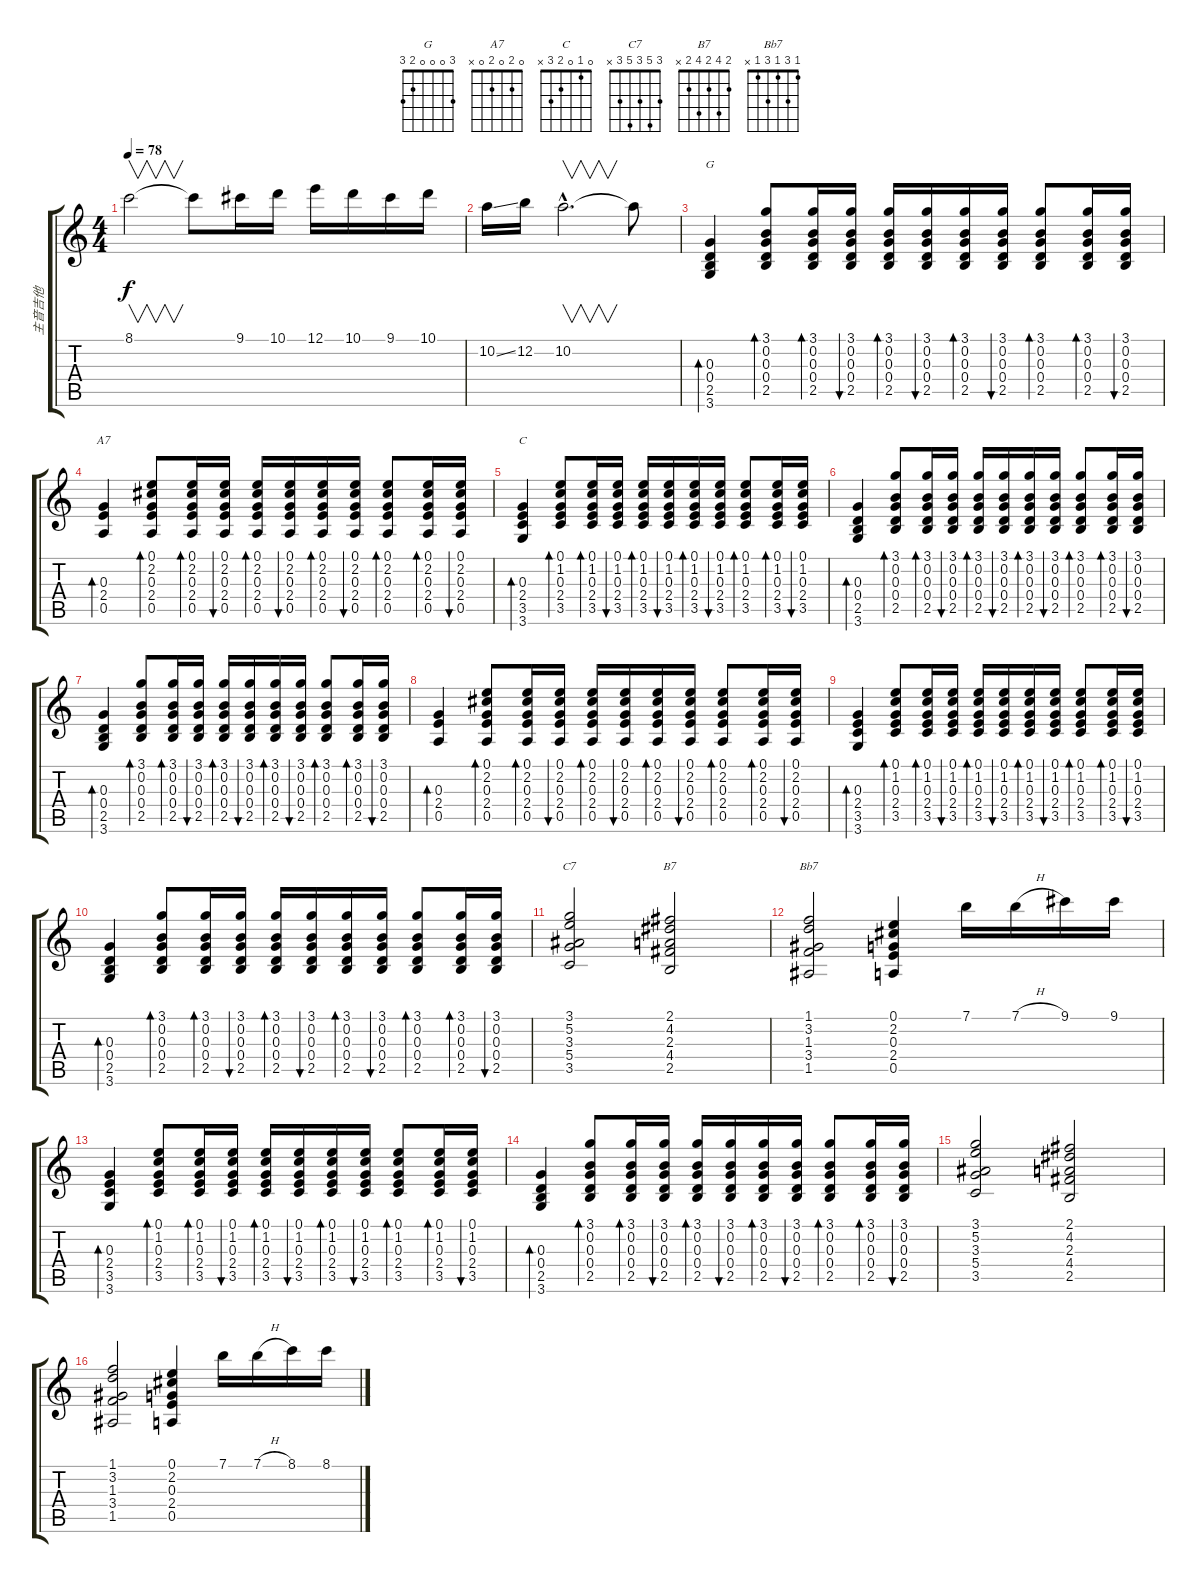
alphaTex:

\track ("主音吉他" "主音吉他") {instrument electricguitarjazz}
\staff {score tabs}
\tuning (E4 B3 G3 D3 A2 E2) {hide}
\chord ("G" 3 0 0 0 2 3)
\chord ("A7" 0 2 0 2 0 x)
\chord ("C" 0 1 0 2 3 x)
\chord ("C7" 3 5 3 5 3 x)
\chord ("B7" 2 4 2 4 2 x)
\chord ("Bb7" 1 3 1 3 1 x)
\ts (4 4)
\tempo 78
\clef g2
\ks c
8.1.2{v dy f} 8.1{t}.8 9.1.16 10.1.16 12.1.16 10.1.16 9.1.16 10.1.16 |
10.2{ss}.16 12.2.16 10.2{hac}.2{v d} 10.2{t}.8 |
(0.3 0.4 2.5 3.6).4{bd 60 ch "G"} (3.1 0.2 0.3 0.4 2.5).8{bd 60} (3.1 0.2 0.3 0.4 2.5).16{bd 60} (3.1 0.2 0.3 0.4 2.5).16{bu 60} (3.1 0.2 0.3 0.4 2.5).16{bd 60} (3.1 0.2 0.3 0.4 2.5).16{bu 60} (3.1 0.2 0.3 0.4 2.5).16{bd 60} (3.1 0.2 0.3 0.4 2.5).16{bu 60} (3.1 0.2 0.3 0.4 2.5).8{bd 60} (3.1 0.2 0.3 0.4 2.5).16{bd 60} (3.1 0.2 0.3 0.4 2.5).16{bu 60} |
(0.3 2.4 0.5).4{bd 60 ch "A7"} (0.1 2.2 0.3 2.4 0.5).8{bd 60} (0.1 2.2 0.3 2.4 0.5).16{bd 60} (0.1 2.2 0.3 2.4 0.5).16{bu 60} (0.1 2.2 0.3 2.4 0.5).16{bd 60} (0.1 2.2 0.3 2.4 0.5).16{bu 60} (0.1 2.2 0.3 2.4 0.5).16{bd 60} (0.1 2.2 0.3 2.4 0.5).16{bu 60} (0.1 2.2 0.3 2.4 0.5).8{bd 60} (0.1 2.2 0.3 2.4 0.5).16{bd 60} (0.1 2.2 0.3 2.4 0.5).16{bu 60} |
(0.3 2.4 3.5 3.6).4{bd 60 ch "C"} (0.1 1.2 0.3 2.4 3.5).8{bd 60} (0.1 1.2 0.3 2.4 3.5).16{bd 60} (0.1 1.2 0.3 2.4 3.5).16{bu 60} (0.1 1.2 0.3 2.4 3.5).16{bd 60} (0.1 1.2 0.3 2.4 3.5).16{bu 60} (0.1 1.2 0.3 2.4 3.5).16{bd 60} (0.1 1.2 0.3 2.4 3.5).16{bu 60} (0.1 1.2 0.3 2.4 3.5).8{bd 60} (0.1 1.2 0.3 2.4 3.5).16{bd 60} (0.1 1.2 0.3 2.4 3.5).16{bu 60} |
(0.3 0.4 2.5 3.6).4{bd 60} (3.1 0.2 0.3 0.4 2.5).8{bd 60} (3.1 0.2 0.3 0.4 2.5).16{bd 60} (3.1 0.2 0.3 0.4 2.5).16{bu 60} (3.1 0.2 0.3 0.4 2.5).16{bd 60} (3.1 0.2 0.3 0.4 2.5).16{bu 60} (3.1 0.2 0.3 0.4 2.5).16{bd 60} (3.1 0.2 0.3 0.4 2.5).16{bu 60} (3.1 0.2 0.3 0.4 2.5).8{bd 60} (3.1 0.2 0.3 0.4 2.5).16{bd 60} (3.1 0.2 0.3 0.4 2.5).16{bu 60} |
(0.3 0.4 2.5 3.6).4{bd 60} (3.1 0.2 0.3 0.4 2.5).8{bd 60} (3.1 0.2 0.3 0.4 2.5).16{bd 60} (3.1 0.2 0.3 0.4 2.5).16{bu 60} (3.1 0.2 0.3 0.4 2.5).16{bd 60} (3.1 0.2 0.3 0.4 2.5).16{bu 60} (3.1 0.2 0.3 0.4 2.5).16{bd 60} (3.1 0.2 0.3 0.4 2.5).16{bu 60} (3.1 0.2 0.3 0.4 2.5).8{bd 60} (3.1 0.2 0.3 0.4 2.5).16{bd 60} (3.1 0.2 0.3 0.4 2.5).16{bu 60} |
(0.3 2.4 0.5).4{bd 60} (0.1 2.2 0.3 2.4 0.5).8{bd 60} (0.1 2.2 0.3 2.4 0.5).16{bd 60} (0.1 2.2 0.3 2.4 0.5).16{bu 60} (0.1 2.2 0.3 2.4 0.5).16{bd 60} (0.1 2.2 0.3 2.4 0.5).16{bu 60} (0.1 2.2 0.3 2.4 0.5).16{bd 60} (0.1 2.2 0.3 2.4 0.5).16{bu 60} (0.1 2.2 0.3 2.4 0.5).8{bd 60} (0.1 2.2 0.3 2.4 0.5).16{bd 60} (0.1 2.2 0.3 2.4 0.5).16{bu 60} |
(0.3 2.4 3.5 3.6).4{bd 60} (0.1 1.2 0.3 2.4 3.5).8{bd 60} (0.1 1.2 0.3 2.4 3.5).16{bd 60} (0.1 1.2 0.3 2.4 3.5).16{bu 60} (0.1 1.2 0.3 2.4 3.5).16{bd 60} (0.1 1.2 0.3 2.4 3.5).16{bu 60} (0.1 1.2 0.3 2.4 3.5).16{bd 60} (0.1 1.2 0.3 2.4 3.5).16{bu 60} (0.1 1.2 0.3 2.4 3.5).8{bd 60} (0.1 1.2 0.3 2.4 3.5).16{bd 60} (0.1 1.2 0.3 2.4 3.5).16{bu 60} |
(0.3 0.4 2.5 3.6).4{bd 60} (3.1 0.2 0.3 0.4 2.5).8{bd 60} (3.1 0.2 0.3 0.4 2.5).16{bd 60} (3.1 0.2 0.3 0.4 2.5).16{bu 60} (3.1 0.2 0.3 0.4 2.5).16{bd 60} (3.1 0.2 0.3 0.4 2.5).16{bu 60} (3.1 0.2 0.3 0.4 2.5).16{bd 60} (3.1 0.2 0.3 0.4 2.5).16{bu 60} (3.1 0.2 0.3 0.4 2.5).8{bd 60} (3.1 0.2 0.3 0.4 2.5).16{bd 60} (3.1 0.2 0.3 0.4 2.5).16{bu 60} |
(3.1 5.2 3.3 5.4 3.5).2{ch "C7"} (2.1 4.2 2.3 4.4 2.5).2{ch "B7"} |
(1.1 3.2 1.3 3.4 1.5).2{ch "Bb7"} (0.1 2.2 0.3 2.4 0.5).4 7.1.16 7.1{h}.16 9.1.16 9.1.16 |
(0.3 2.4 3.5 3.6).4{bd 60} (0.1 1.2 0.3 2.4 3.5).8{bd 60} (0.1 1.2 0.3 2.4 3.5).16{bd 60} (0.1 1.2 0.3 2.4 3.5).16{bu 60} (0.1 1.2 0.3 2.4 3.5).16{bd 60} (0.1 1.2 0.3 2.4 3.5).16{bu 60} (0.1 1.2 0.3 2.4 3.5).16{bd 60} (0.1 1.2 0.3 2.4 3.5).16{bu 60} (0.1 1.2 0.3 2.4 3.5).8{bd 60} (0.1 1.2 0.3 2.4 3.5).16{bd 60} (0.1 1.2 0.3 2.4 3.5).16{bu 60} |
(0.3 0.4 2.5 3.6).4{bd 60} (3.1 0.2 0.3 0.4 2.5).8{bd 60} (3.1 0.2 0.3 0.4 2.5).16{bd 60} (3.1 0.2 0.3 0.4 2.5).16{bu 60} (3.1 0.2 0.3 0.4 2.5).16{bd 60} (3.1 0.2 0.3 0.4 2.5).16{bu 60} (3.1 0.2 0.3 0.4 2.5).16{bd 60} (3.1 0.2 0.3 0.4 2.5).16{bu 60} (3.1 0.2 0.3 0.4 2.5).8{bd 60} (3.1 0.2 0.3 0.4 2.5).16{bd 60} (3.1 0.2 0.3 0.4 2.5).16{bu 60} |
(3.1 5.2 3.3 5.4 3.5).2 (2.1 4.2 2.3 4.4 2.5).2 |
(1.1 3.2 1.3 3.4 1.5).2 (0.1 2.2 0.3 2.4 0.5).4 7.1.16 7.1{h}.16 8.1.16 8.1.16
